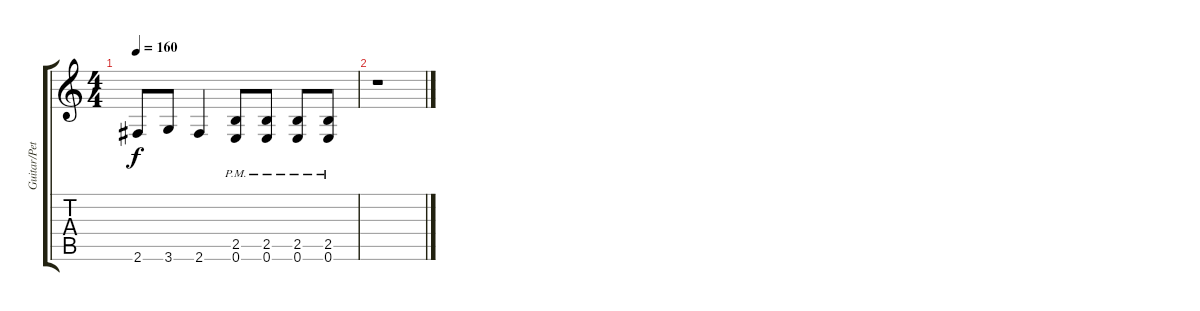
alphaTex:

\track ("Guitar/Petrucci" "Guitar/Pet") {instrument distortionguitar}
\staff {score tabs}
\tuning (E4 B3 G3 D3 A2 E2) {hide}
\ts (4 4)
\tempo 160
\clef g2
\ks c
2.6{t}.8{dy f} 3.6.8 2.6.4 (2.5{pm} 0.6{pm}).8 (2.5{pm} 0.6{pm}).8 (2.5{pm} 0.6{pm}).8 (2.5{pm} 0.6{pm}).8 |
r.1
